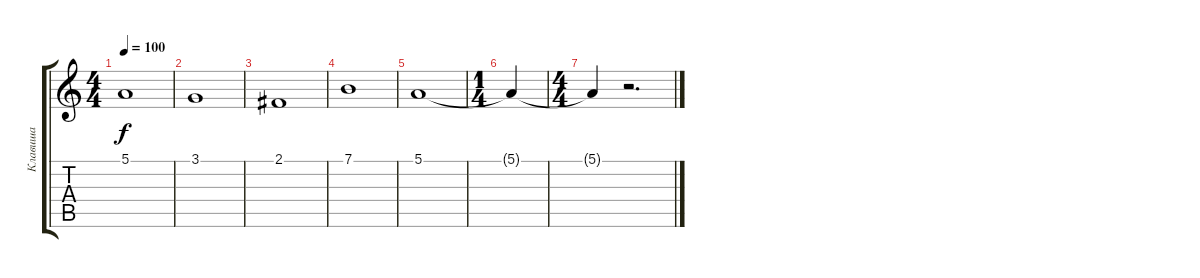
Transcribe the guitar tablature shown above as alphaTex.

\track ("Клавиша" "Клавиша") {instrument pad2warm}
\staff {score tabs}
\tuning (E4 B3 G3 D3 A2 E2) {hide}
\ts (4 4)
\tempo 100
\clef g2
\ks c
5.1.1{dy f} |
3.1.1 |
2.1.1 |
7.1.1 |
5.1.1 |
\ts (1 4)
5.1{t}.4 |
\ts (4 4)
5.1{t}.4 r.2{d}
